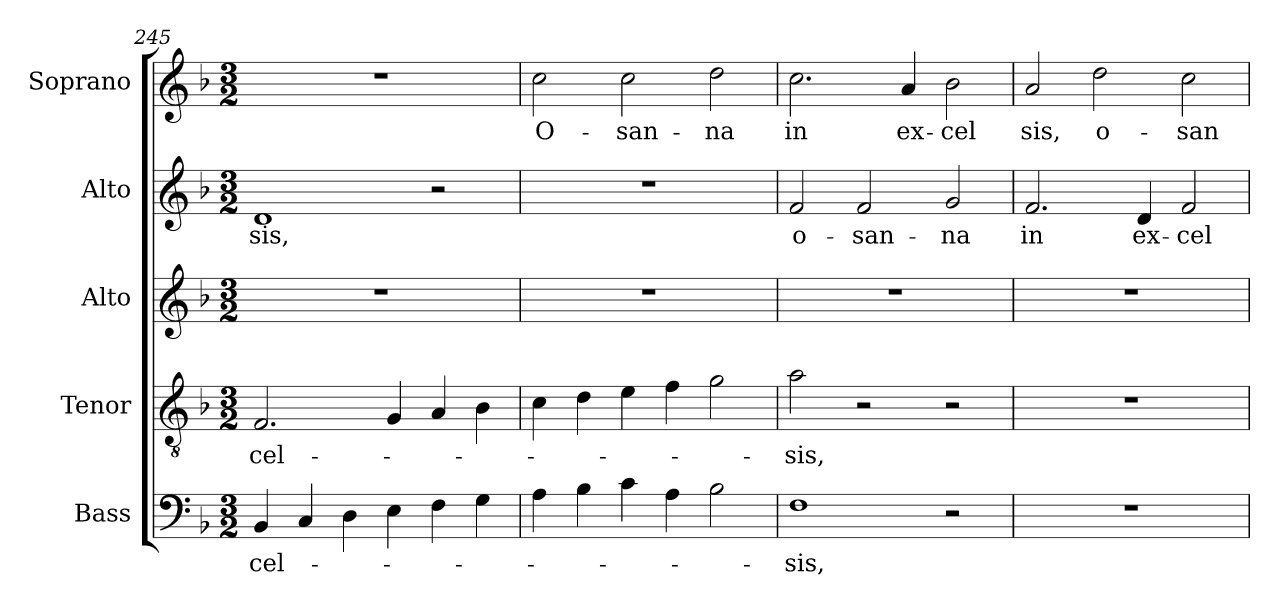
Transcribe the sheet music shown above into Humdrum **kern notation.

**kern	**text	**kern	**text	**kern	**kern	**text	**kern	**text
*part5	*part5	*part4	*part4	*part3	*part2	*part2	*part1	*part1
*staff5	*staff5	*staff4	*staff4	*staff3	*staff2	*staff2	*staff1	*staff1
*I"Bass	*	*I"Tenor	*	*I"Alto	*I"Alto	*	*I"Soprano	*
*I'B.	*	*I'T.	*	*I'A.	*I'A.	*	*I'S.	*
*clefF4	*	*clefGv2	*	*clefG2	*clefG2	*	*clefG2	*
*	*	*ITrd7c12	*	*	*	*	*	*
*k[b-]	*	*k[b-]	*	*k[b-]	*k[b-]	*	*k[b-]	*
*F:	*	*F:	*	*F:	*F:	*	*F:	*
*M3/2	*	*M3/2	*	*M3/2	*M3/2	*	*M3/2	*
=245	=245	=245	=245	=245	=245	=245	=245	=245
!	!LO:LY:b:color=#000000	!	!	!	!	!	!	!
!	!	!	!LO:LY:b:color=#000000	!LO:N:vis=1	!	!	!	!
!	!	!	!	!	!	!LO:LY:b:color=#000000	!LO:N:vis=1	!
4BB-i/	-cel-	2.FFi/	-cel-	1.r	1di	-sis,	1.r	.
4Ci/	.	.	.	.	.	.	.	.
4Di\	.	.	.	.	.	.	.	.
4Ei\	.	4GGi/	.	.	.	.	.	.
4Fi\	.	4AAi/	.	.	2r	.	.	.
4Gi\	.	4BB-i\	.	.	.	.	.	.
=246	=246	=246	=246	=246	=246	=246	=246	=246
!	!	!	!	!LO:N:vis=1	!LO:N:vis=1	!	!	!
!	!	!	!	!	!	!	!	!LO:LY:b:color=#000000
4Ai\	.	4Ci\	.	1.r	1.r	.	2cci\	O-
4B-i\	.	4Di\	.	.	.	.	.	.
!	!	!	!	!	!	!	!	!LO:LY:b:color=#000000
4ci\	.	4Ei\	.	.	.	.	2cci\	-san-
4Ai\	.	4Fi\	.	.	.	.	.	.
!	!	!	!	!	!	!	!	!LO:LY:b:color=#000000
2B-i\	.	2Gi\	.	.	.	.	2ddi\	-na
=247	=247	=247	=247	=247	=247	=247	=247	=247
!	!LO:LY:b:color=#000000	!	!	!	!	!	!	!
!	!	!	!LO:LY:b:color=#000000	!LO:N:vis=1	!	!	!	!
!	!	!	!	!	!	!LO:LY:b:color=#000000	!	!
!	!	!	!	!	!	!	!	!LO:LY:b:color=#000000
1Fi	-sis,	2Ai\	-sis,	1.r	2fi/	o-	2.cci\	in
!	!	!	!	!	!	!LO:LY:b:color=#000000	!	!
.	.	2r	.	.	2fi/	-san-	.	.
!	!	!	!	!	!	!	!	!LO:LY:b:color=#000000
.	.	.	.	.	.	.	4ai/	ex-
!	!	!	!	!	!	!LO:LY:b:color=#000000	!	!
!	!	!	!	!	!	!	!	!LO:LY:b:color=#000000
2r	.	2r	.	.	2gi/	-na	2b-i\	-cel
!!LO:PB:g=z
=248	=248	=248	=248	=248	=248	=248	=248	=248
!LO:N:vis=1	!	!LO:N:vis=1	!	!LO:N:vis=1	!	!	!	!
!	!	!	!	!	!	!LO:LY:b:color=#000000	!	!
!	!	!	!	!	!	!	!	!LO:LY:b:color=#000000
1.r	.	1.r	.	1.r	2.fi/	in	2ai/	sis,
!	!	!	!	!	!	!	!	!LO:LY:b:color=#000000
.	.	.	.	.	.	.	2ddi\	o-
!	!	!	!	!	!	!LO:LY:b:color=#000000	!	!
.	.	.	.	.	4di/	ex-	.	.
!	!	!	!	!	!	!LO:LY:b:color=#000000	!	!
!	!	!	!	!	!	!	!	!LO:LY:b:color=#000000
.	.	.	.	.	2fi/	-cel	2cci\	-san-
=	=	=	=	=	=	=	=	=
*-	*-	*-	*-	*-	*-	*-	*-	*-
